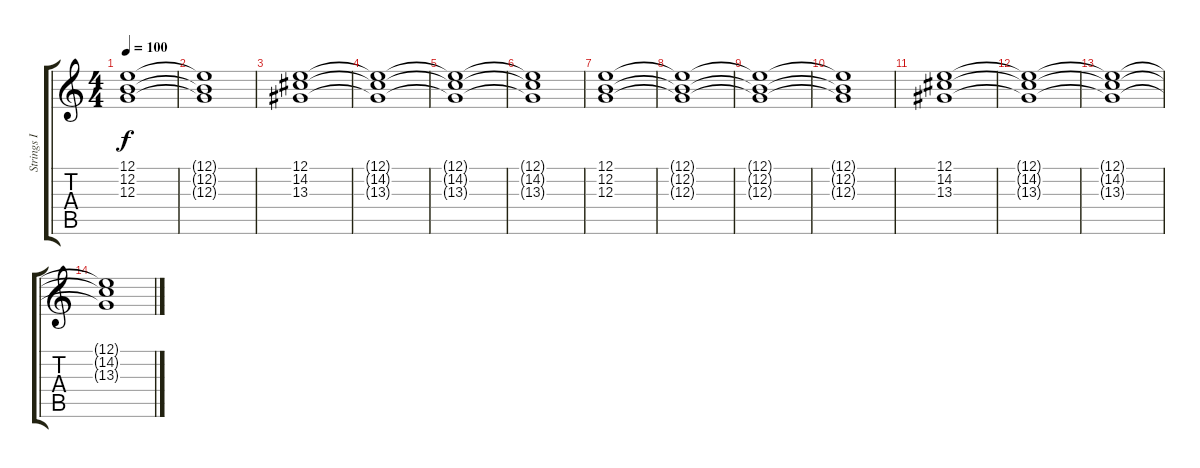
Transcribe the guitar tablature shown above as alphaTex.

\track ("Strings I" "Strings I") {instrument stringensemble1}
\staff {score tabs}
\tuning (E4 B3 G3 D3 A2 E2) {hide}
\ts (4 4)
\tempo 100
\clef g2
\ks c
(12.1{t} 12.2{t} 12.3{t}).1{dy f} |
(12.1{t} 12.2{t} 12.3{t}).1 |
(12.1 14.2 13.3).1 |
(12.1{t} 14.2{t} 13.3{t}).1 |
(12.1{t} 14.2{t} 13.3{t}).1 |
(12.1{t} 14.2{t} 13.3{t}).1 |
(12.1 12.2 12.3).1 |
(12.1{t} 12.2{t} 12.3{t}).1 |
(12.1{t} 12.2{t} 12.3{t}).1 |
(12.1{t} 12.2{t} 12.3{t}).1 |
(12.1 14.2 13.3).1 |
(12.1{t} 14.2{t} 13.3{t}).1 |
(12.1{t} 14.2{t} 13.3{t}).1 |
(12.1{t} 14.2{t} 13.3{t}).1
